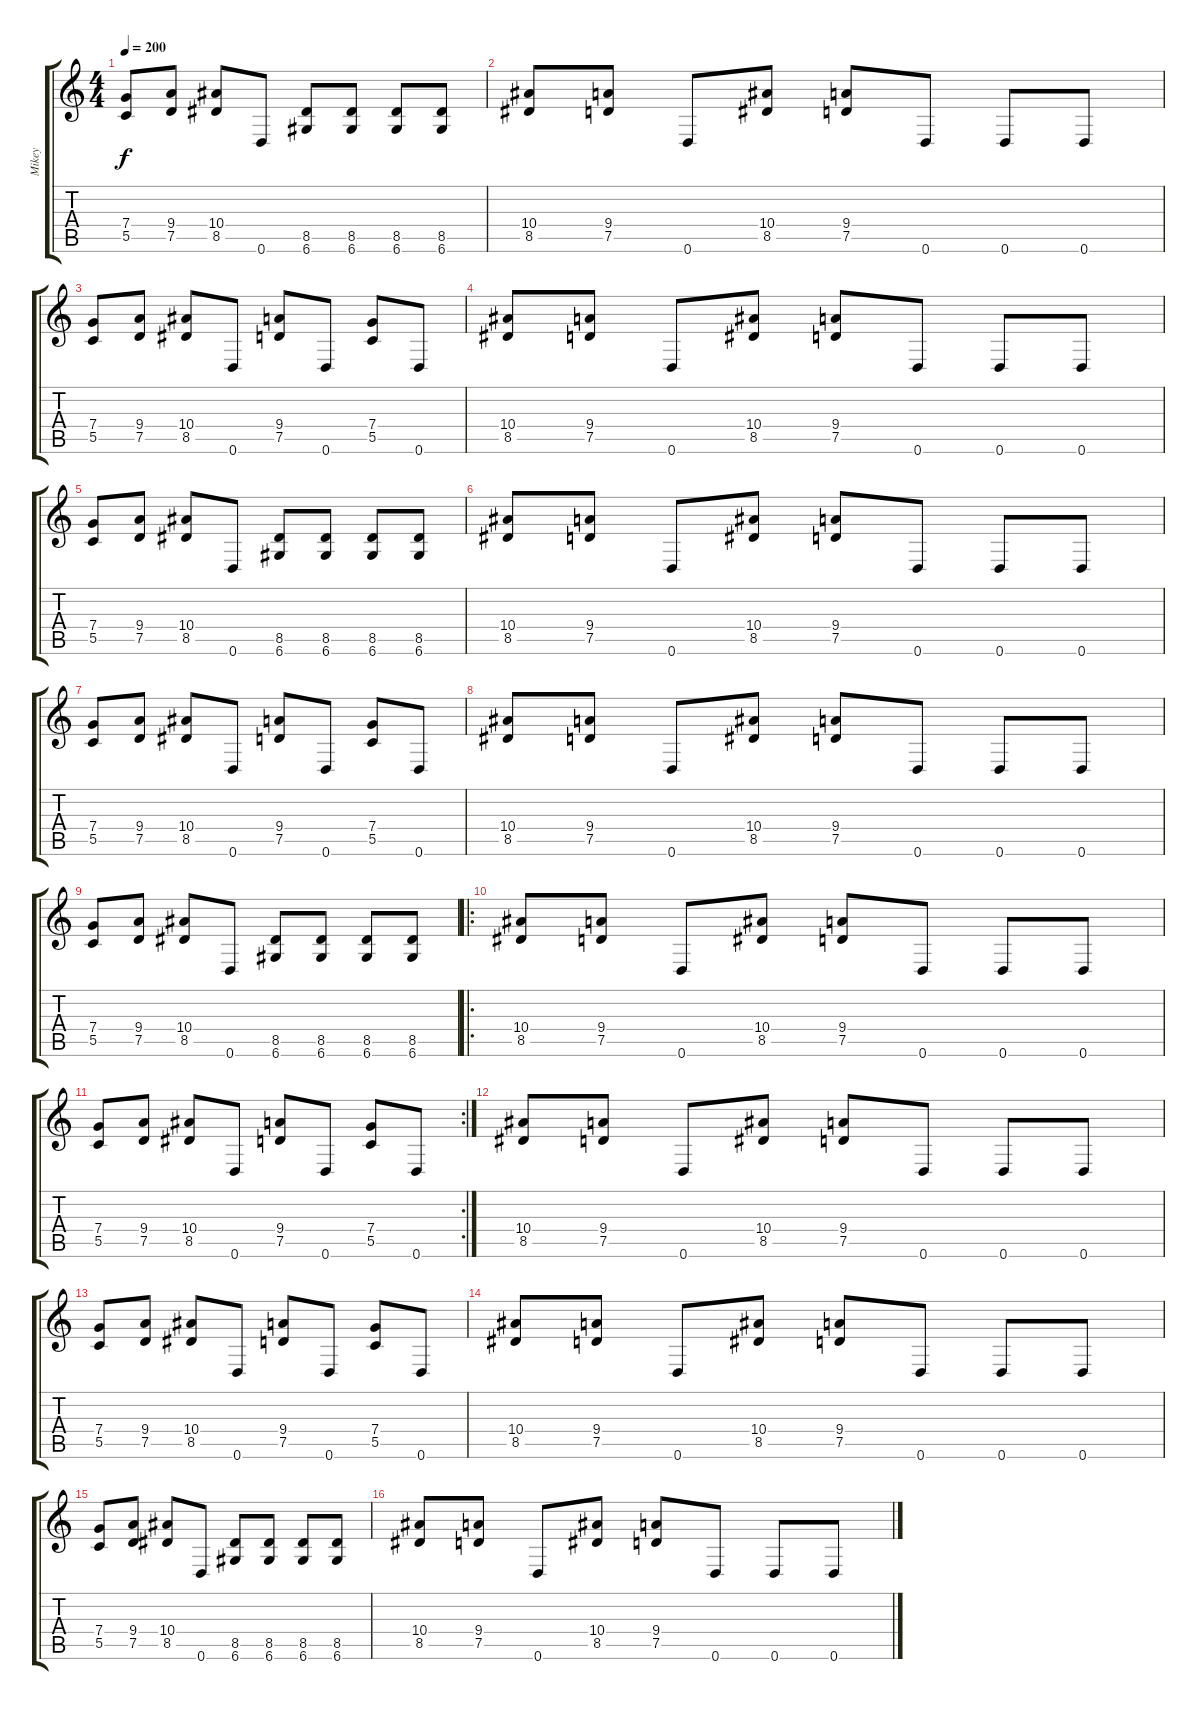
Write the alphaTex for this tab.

\track ("Mikey" "Mikey") {instrument overdrivenguitar}
\staff {score tabs}
\tuning (D4 A3 F3 C3 G2 D2) {hide}
\ts (4 4)
\tempo 200
\clef g2
\ks c
(7.4 5.5).8{dy f} (9.4 7.5).8 (10.4 8.5).8 0.6.8 (8.5 6.6).8 (8.5 6.6).8 (8.5 6.6).8 (8.5 6.6).8 |
(10.4 8.5).8 (9.4 7.5).8 0.6.8 (10.4 8.5).8 (9.4 7.5).8 0.6.8 0.6.8 0.6.8 |
(7.4 5.5).8 (9.4 7.5).8 (10.4 8.5).8 0.6.8 (9.4 7.5).8 0.6.8 (7.4 5.5).8 0.6.8 |
(10.4 8.5).8 (9.4 7.5).8 0.6.8 (10.4 8.5).8 (9.4 7.5).8 0.6.8 0.6.8 0.6.8 |
(7.4 5.5).8 (9.4 7.5).8 (10.4 8.5).8 0.6.8 (8.5 6.6).8 (8.5 6.6).8 (8.5 6.6).8 (8.5 6.6).8 |
(10.4 8.5).8 (9.4 7.5).8 0.6.8 (10.4 8.5).8 (9.4 7.5).8 0.6.8 0.6.8 0.6.8 |
(7.4 5.5).8 (9.4 7.5).8 (10.4 8.5).8 0.6.8 (9.4 7.5).8 0.6.8 (7.4 5.5).8 0.6.8 |
(10.4 8.5).8 (9.4 7.5).8 0.6.8 (10.4 8.5).8 (9.4 7.5).8 0.6.8 0.6.8 0.6.8 |
(7.4 5.5).8 (9.4 7.5).8 (10.4 8.5).8 0.6.8 (8.5 6.6).8 (8.5 6.6).8 (8.5 6.6).8 (8.5 6.6).8 |
\ro
(10.4 8.5).8 (9.4 7.5).8 0.6.8 (10.4 8.5).8 (9.4 7.5).8 0.6.8 0.6.8 0.6.8 |
\rc 2
(7.4 5.5).8 (9.4 7.5).8 (10.4 8.5).8 0.6.8 (9.4 7.5).8 0.6.8 (7.4 5.5).8 0.6.8 |
(10.4 8.5).8 (9.4 7.5).8 0.6.8 (10.4 8.5).8 (9.4 7.5).8 0.6.8 0.6.8 0.6.8 |
(7.4 5.5).8 (9.4 7.5).8 (10.4 8.5).8 0.6.8 (9.4 7.5).8 0.6.8 (7.4 5.5).8 0.6.8 |
(10.4 8.5).8 (9.4 7.5).8 0.6.8 (10.4 8.5).8 (9.4 7.5).8 0.6.8 0.6.8 0.6.8 |
(7.4 5.5).8 (9.4 7.5).8 (10.4 8.5).8 0.6.8 (8.5 6.6).8 (8.5 6.6).8 (8.5 6.6).8 (8.5 6.6).8 |
(10.4 8.5).8 (9.4 7.5).8 0.6.8 (10.4 8.5).8 (9.4 7.5).8 0.6.8 0.6.8 0.6.8
